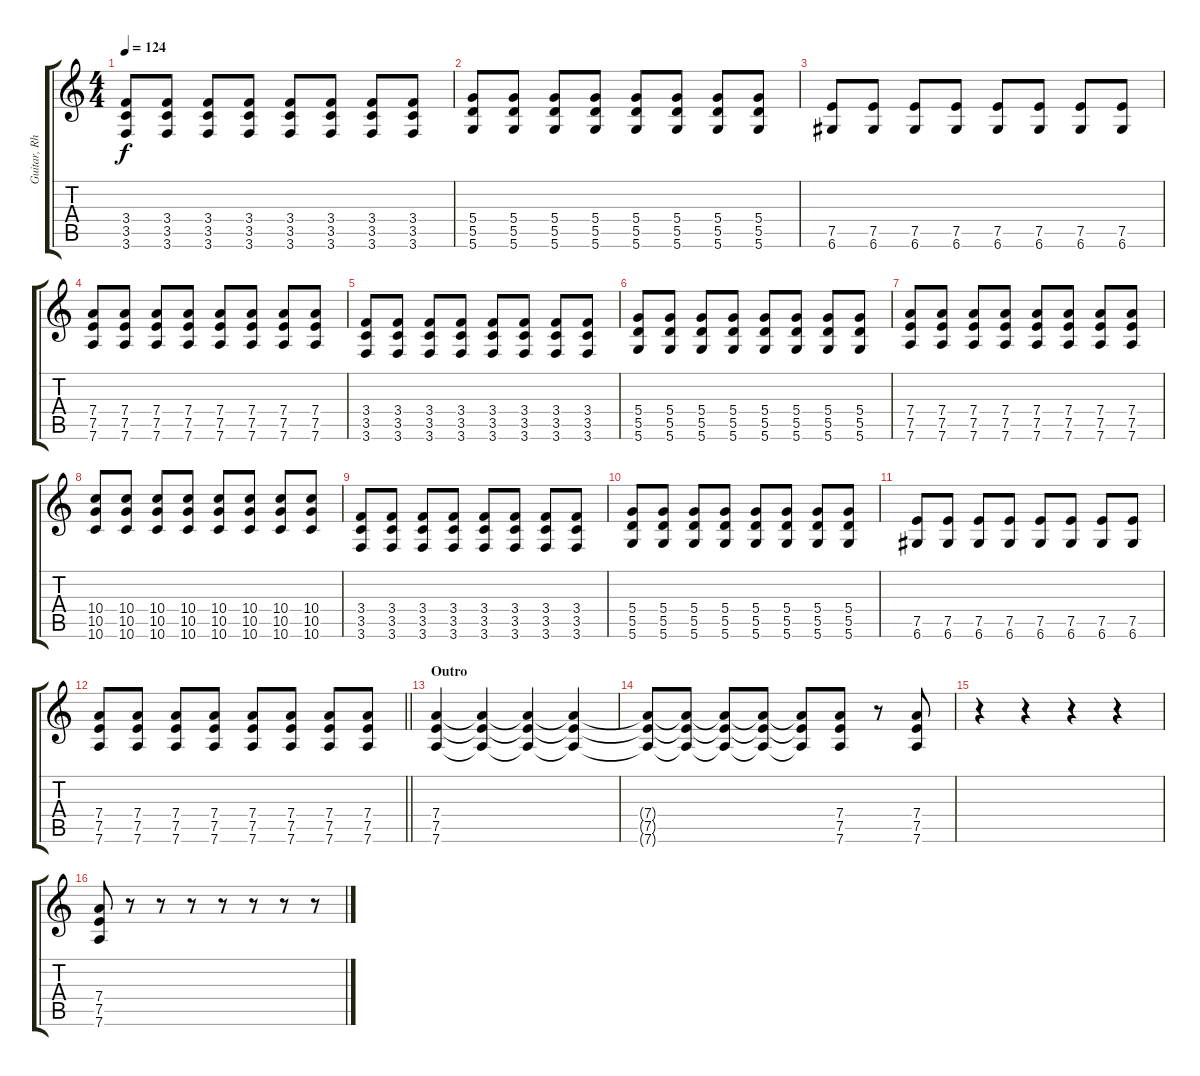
\track ("Guitar, Rhythm" "Guitar, Rh") {instrument distortionguitar}
\staff {score tabs}
\tuning (E4 B3 G3 D3 A2 D2) {hide}
\ts (4 4)
\tempo 124
\clef g2
\ks c
(3.4 3.5 3.6).8{dy f} (3.4 3.5 3.6).8 (3.4 3.5 3.6).8 (3.4 3.5 3.6).8 (3.4 3.5 3.6).8 (3.4 3.5 3.6).8 (3.4 3.5 3.6).8 (3.4 3.5 3.6).8 |
(5.4 5.5 5.6).8 (5.4 5.5 5.6).8 (5.4 5.5 5.6).8 (5.4 5.5 5.6).8 (5.4 5.5 5.6).8 (5.4 5.5 5.6).8 (5.4 5.5 5.6).8 (5.4 5.5 5.6).8 |
(7.5 6.6).8 (7.5 6.6).8 (7.5 6.6).8 (7.5 6.6).8 (7.5 6.6).8 (7.5 6.6).8 (7.5 6.6).8 (7.5 6.6).8 |
(7.4 7.5 7.6).8 (7.4 7.5 7.6).8 (7.4 7.5 7.6).8 (7.4 7.5 7.6).8 (7.4 7.5 7.6).8 (7.4 7.5 7.6).8 (7.4 7.5 7.6).8 (7.4 7.5 7.6).8 |
(3.4 3.5 3.6).8 (3.4 3.5 3.6).8 (3.4 3.5 3.6).8 (3.4 3.5 3.6).8 (3.4 3.5 3.6).8 (3.4 3.5 3.6).8 (3.4 3.5 3.6).8 (3.4 3.5 3.6).8 |
(5.4 5.5 5.6).8 (5.4 5.5 5.6).8 (5.4 5.5 5.6).8 (5.4 5.5 5.6).8 (5.4 5.5 5.6).8 (5.4 5.5 5.6).8 (5.4 5.5 5.6).8 (5.4 5.5 5.6).8 |
(7.4 7.5 7.6).8 (7.4 7.5 7.6).8 (7.4 7.5 7.6).8 (7.4 7.5 7.6).8 (7.4 7.5 7.6).8 (7.4 7.5 7.6).8 (7.4 7.5 7.6).8 (7.4 7.5 7.6).8 |
(10.4 10.5 10.6).8 (10.4 10.5 10.6).8 (10.4 10.5 10.6).8 (10.4 10.5 10.6).8 (10.4 10.5 10.6).8 (10.4 10.5 10.6).8 (10.4 10.5 10.6).8 (10.4 10.5 10.6).8 |
(3.4 3.5 3.6).8 (3.4 3.5 3.6).8 (3.4 3.5 3.6).8 (3.4 3.5 3.6).8 (3.4 3.5 3.6).8 (3.4 3.5 3.6).8 (3.4 3.5 3.6).8 (3.4 3.5 3.6).8 |
(5.4 5.5 5.6).8 (5.4 5.5 5.6).8 (5.4 5.5 5.6).8 (5.4 5.5 5.6).8 (5.4 5.5 5.6).8 (5.4 5.5 5.6).8 (5.4 5.5 5.6).8 (5.4 5.5 5.6).8 |
(7.5 6.6).8 (7.5 6.6).8 (7.5 6.6).8 (7.5 6.6).8 (7.5 6.6).8 (7.5 6.6).8 (7.5 6.6).8 (7.5 6.6).8 |
\barLineRight lightlight
(7.4 7.5 7.6).8 (7.4 7.5 7.6).8 (7.4 7.5 7.6).8 (7.4 7.5 7.6).8 (7.4 7.5 7.6).8 (7.4 7.5 7.6).8 (7.4 7.5 7.6).8 (7.4 7.5 7.6).8 |
\section ("" "Outro")
(7.4 7.5 7.6).4 (7.4{t} 7.5{t} 7.6{t}).4 (7.4{t} 7.5{t} 7.6{t}).4 (7.4{t} 7.5{t} 7.6{t}).4 |
(7.4{t} 7.5{t} 7.6{t}).8 (7.4{t} 7.5{t} 7.6{t}).8 (7.4{t} 7.5{t} 7.6{t}).8 (7.4{t} 7.5{t} 7.6{t}).8 (7.4{t} 7.5{t} 7.6{t}).8 (7.4 7.5 7.6).8 r.8 (7.4 7.5 7.6).8 |
r.4 r.4 r.4 r.4 |
(7.4 7.5 7.6).8 r.8 r.8 r.8 r.8 r.8 r.8 r.8
